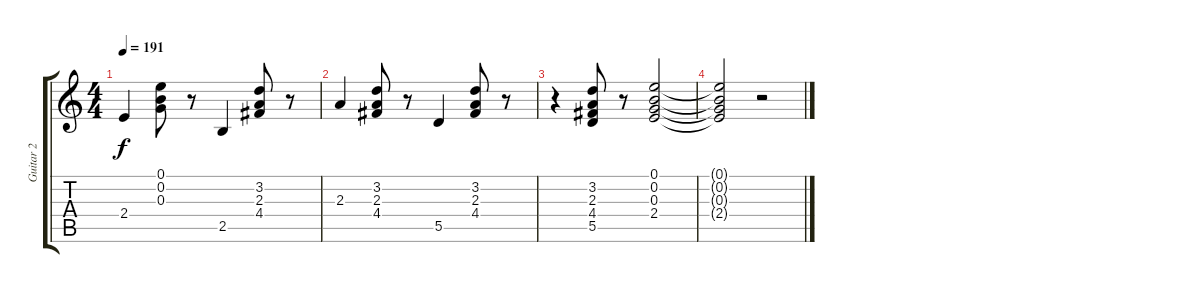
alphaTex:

\track ("Guitar 2" "Guitar 2") {instrument acousticguitarsteel}
\staff {score tabs}
\tuning (E4 B3 G3 D3 A2 E2) {hide}
\ts (4 4)
\tempo 191
\clef g2
\ks c
2.4.4{dy f} (0.1 0.2 0.3).8 r.8 2.5.4 (3.2 2.3 4.4).8 r.8 |
2.3.4 (3.2 2.3 4.4).8 r.8 5.5.4 (3.2 2.3 4.4).8 r.8 |
r.4 (3.2 2.3 4.4 5.5).8 r.8 (0.1 0.2 0.3 2.4).2 |
(0.1{t} 0.2{t} 0.3{t} 2.4{t}).2 r.2
